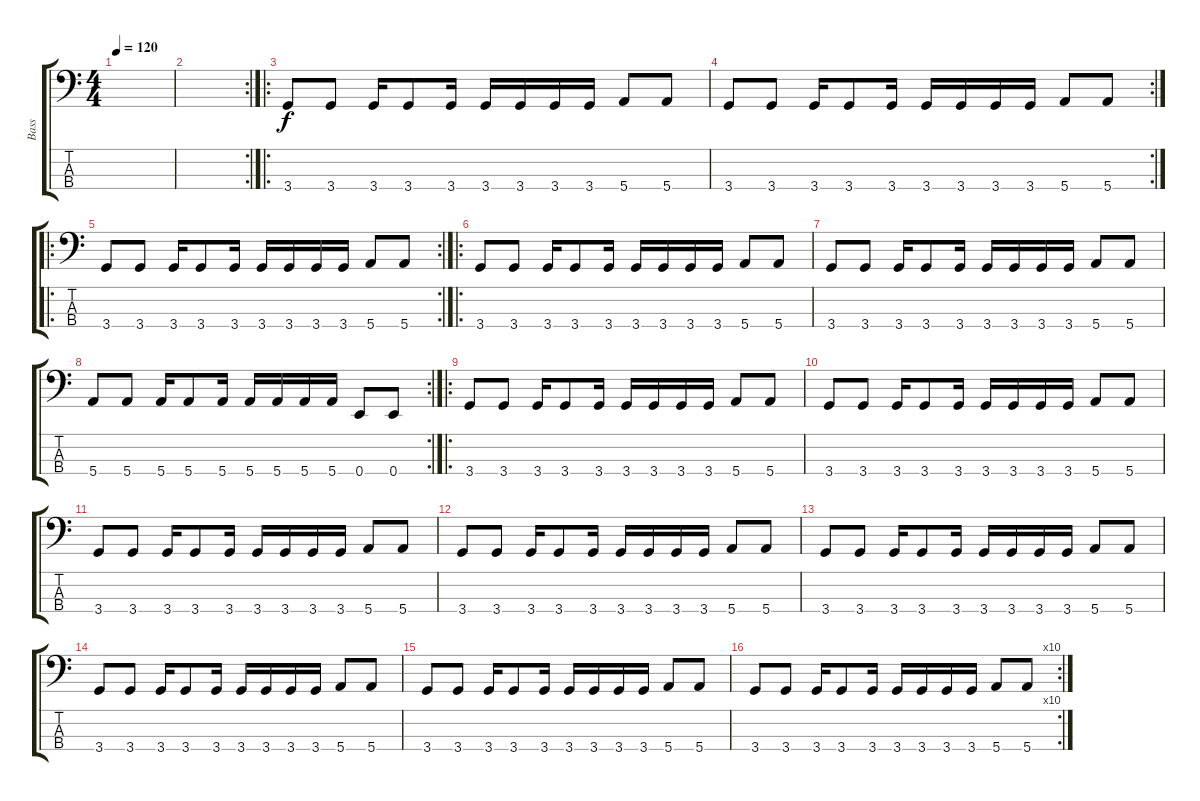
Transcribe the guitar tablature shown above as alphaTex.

\track ("Bass" "Bass") {instrument electricbassfinger}
\staff {score tabs}
\tuning (G2 D2 A1 E1) {hide}
\ts (4 4)
\tempo 120
\clef f4
\ks c
|
\rc 2
|
\ro
3.4.8 3.4.8 3.4.16 3.4.8 3.4.16 3.4.16 3.4.16 3.4.16 3.4.16 5.4.8 5.4.8 |
\rc 2
3.4.8 3.4.8 3.4.16 3.4.8 3.4.16 3.4.16 3.4.16 3.4.16 3.4.16 5.4.8 5.4.8 |
\ro
\rc 2
3.4.8 3.4.8 3.4.16 3.4.8 3.4.16 3.4.16 3.4.16 3.4.16 3.4.16 5.4.8 5.4.8 |
\ro
3.4.8 3.4.8 3.4.16 3.4.8 3.4.16 3.4.16 3.4.16 3.4.16 3.4.16 5.4.8 5.4.8 |
3.4.8 3.4.8 3.4.16 3.4.8 3.4.16 3.4.16 3.4.16 3.4.16 3.4.16 5.4.8 5.4.8 |
\rc 2
5.4.8 5.4.8 5.4.16 5.4.8 5.4.16 5.4.16 5.4.16 5.4.16 5.4.16 0.4.8 0.4.8 |
\ro
3.4.8 3.4.8 3.4.16 3.4.8 3.4.16 3.4.16 3.4.16 3.4.16 3.4.16 5.4.8 5.4.8 |
3.4.8 3.4.8 3.4.16 3.4.8 3.4.16 3.4.16 3.4.16 3.4.16 3.4.16 5.4.8 5.4.8 |
3.4.8 3.4.8 3.4.16 3.4.8 3.4.16 3.4.16 3.4.16 3.4.16 3.4.16 5.4.8 5.4.8 |
3.4.8 3.4.8 3.4.16 3.4.8 3.4.16 3.4.16 3.4.16 3.4.16 3.4.16 5.4.8 5.4.8 |
3.4.8 3.4.8 3.4.16 3.4.8 3.4.16 3.4.16 3.4.16 3.4.16 3.4.16 5.4.8 5.4.8 |
3.4.8 3.4.8 3.4.16 3.4.8 3.4.16 3.4.16 3.4.16 3.4.16 3.4.16 5.4.8 5.4.8 |
3.4.8 3.4.8 3.4.16 3.4.8 3.4.16 3.4.16 3.4.16 3.4.16 3.4.16 5.4.8 5.4.8 |
\rc 10
3.4.8 3.4.8 3.4.16 3.4.8 3.4.16 3.4.16 3.4.16 3.4.16 3.4.16 5.4.8 5.4.8
